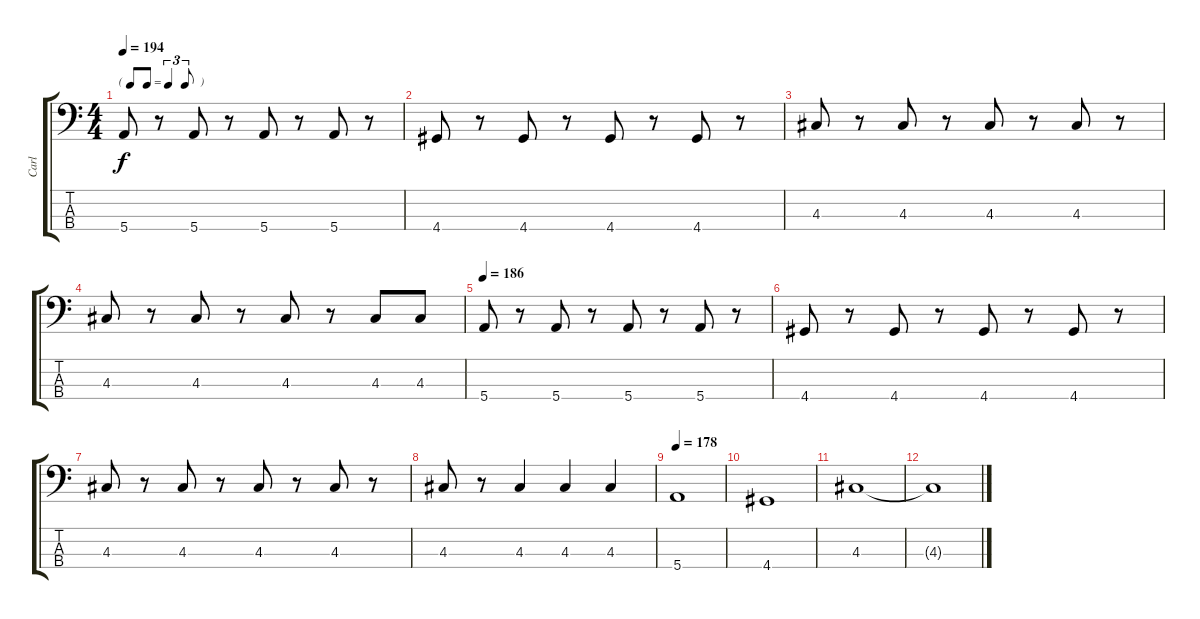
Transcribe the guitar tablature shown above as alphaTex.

\track ("Carl" "Carl") {instrument electricbassfinger}
\staff {score tabs}
\tuning (G2 D2 A1 E1) {hide}
\ts (4 4)
\tf triplet8th
\tempo 194
\clef f4
\ks c
5.4.8{dy f} r.8 5.4.8 r.8 5.4.8 r.8 5.4.8 r.8 |
4.4.8 r.8 4.4.8 r.8 4.4.8 r.8 4.4.8 r.8 |
4.3.8 r.8 4.3.8 r.8 4.3.8 r.8 4.3.8 r.8 |
4.3.8 r.8 4.3.8 r.8 4.3.8 r.8 4.3.8 4.3.8 |
\tempo 170
\tempo 186
5.4.8 r.8 5.4.8 r.8 5.4.8 r.8 5.4.8 r.8 |
4.4.8 r.8 4.4.8 r.8 4.4.8 r.8 4.4.8 r.8 |
4.3.8 r.8 4.3.8 r.8 4.3.8 r.8 4.3.8 r.8 |
4.3.8 r.8 4.3.4 4.3.4 4.3.4 |
\tempo 178
5.4.1 |
4.4.1 |
4.3.1 |
4.3{t}.1
